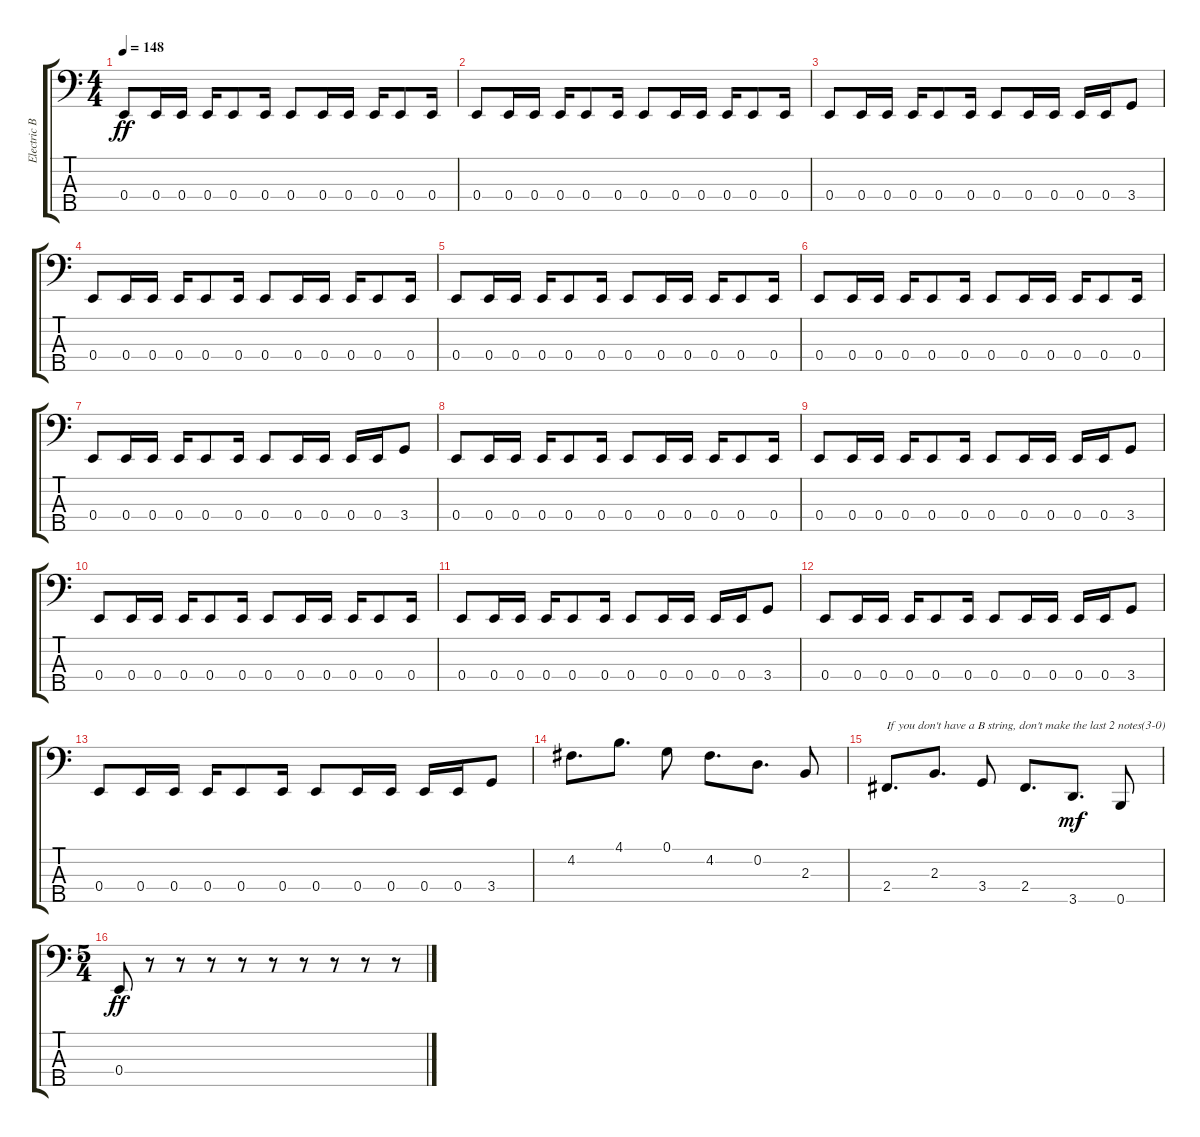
\track ("Electric Bass" "Electric B") {instrument electricbassfinger}
\staff {score tabs}
\tuning (G2 D2 A1 E1 B0) {hide}
\ts (4 4)
\tempo 148
\clef f4
\ks c
0.4.8{dy ff} 0.4.16 0.4.16 0.4.16 0.4.8 0.4.16 0.4.8 0.4.16 0.4.16 0.4.16 0.4.8 0.4.16 |
0.4.8 0.4.16 0.4.16 0.4.16 0.4.8 0.4.16 0.4.8 0.4.16 0.4.16 0.4.16 0.4.8 0.4.16 |
0.4.8 0.4.16 0.4.16 0.4.16 0.4.8 0.4.16 0.4.8 0.4.16 0.4.16 0.4.16 0.4.16 3.4.8 |
0.4.8 0.4.16 0.4.16 0.4.16 0.4.8 0.4.16 0.4.8 0.4.16 0.4.16 0.4.16 0.4.8 0.4.16 |
0.4.8 0.4.16 0.4.16 0.4.16 0.4.8 0.4.16 0.4.8 0.4.16 0.4.16 0.4.16 0.4.8 0.4.16 |
0.4.8 0.4.16 0.4.16 0.4.16 0.4.8 0.4.16 0.4.8 0.4.16 0.4.16 0.4.16 0.4.8 0.4.16 |
0.4.8 0.4.16 0.4.16 0.4.16 0.4.8 0.4.16 0.4.8 0.4.16 0.4.16 0.4.16 0.4.16 3.4.8 |
0.4.8 0.4.16 0.4.16 0.4.16 0.4.8 0.4.16 0.4.8 0.4.16 0.4.16 0.4.16 0.4.8 0.4.16 |
0.4.8 0.4.16 0.4.16 0.4.16 0.4.8 0.4.16 0.4.8 0.4.16 0.4.16 0.4.16 0.4.16 3.4.8 |
0.4.8 0.4.16 0.4.16 0.4.16 0.4.8 0.4.16 0.4.8 0.4.16 0.4.16 0.4.16 0.4.8 0.4.16 |
0.4.8 0.4.16 0.4.16 0.4.16 0.4.8 0.4.16 0.4.8 0.4.16 0.4.16 0.4.16 0.4.16 3.4.8 |
0.4.8 0.4.16 0.4.16 0.4.16 0.4.8 0.4.16 0.4.8 0.4.16 0.4.16 0.4.16 0.4.16 3.4.8 |
0.4.8 0.4.16 0.4.16 0.4.16 0.4.8 0.4.16 0.4.8 0.4.16 0.4.16 0.4.16 0.4.16 3.4.8 |
4.2.8{d} 4.1.8{d} 0.1.8 4.2.8{d} 0.2.8{d} 2.3.8 |
2.4.8{d txt "If you don't have a B string, don't make the last 2 notes(3-0)"} 2.3.8{d} 3.4.8 2.4.8{d} 3.5.8{d dy mf} 0.5.8 |
\ts (5 4)
0.4.8{dy ff} r.8 r.8 r.8 r.8 r.8 r.8 r.8 r.8 r.8
